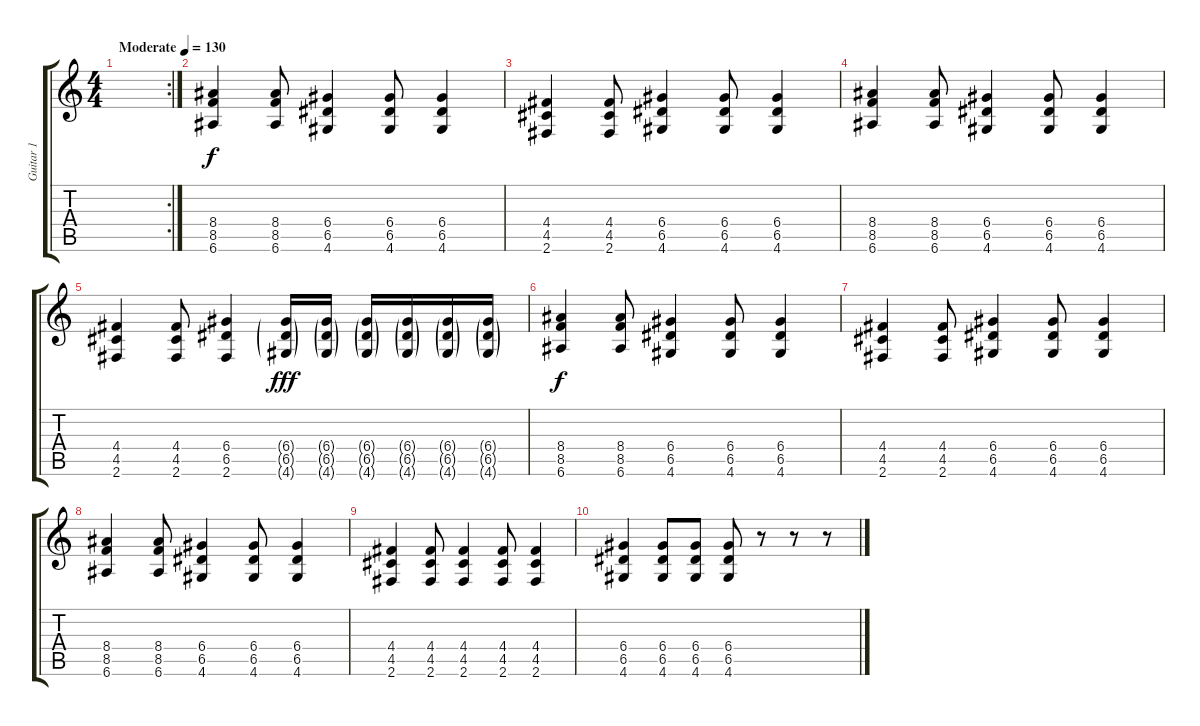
\track ("Guitar 1" "Guitar 1") {instrument distortionguitar}
\staff {score tabs}
\tuning (E4 B3 G3 D3 A2 E2) {hide}
\rc 2
\ts (4 4)
\tempo (130 "Moderate")
\clef g2
\ks c
|
(8.4 8.5 6.6).4 (8.4 8.5 6.6).8 (6.4 6.5 4.6).4 (6.4 6.5 4.6).8 (6.4 6.5 4.6).4 |
(4.4 4.5 2.6).4 (4.4 4.5 2.6).8 (6.4 6.5 4.6).4 (6.4 6.5 4.6).8 (6.4 6.5 4.6).4 |
(8.4 8.5 6.6).4 (8.4 8.5 6.6).8 (6.4 6.5 4.6).4 (6.4 6.5 4.6).8 (6.4 6.5 4.6).4 |
(4.4 4.5 2.6).4 (4.4 4.5 2.6).8 (6.4 6.5 2.6).4 (6.4{g} 6.5{g} 4.6{g}).16{dy fff} (6.4{g} 6.5{g} 4.6{g}).16 (6.4{g} 6.5{g} 4.6{g}).16 (6.4{g} 6.5{g} 4.6{g}).16 (6.4{g} 6.5{g} 4.6{g}).16 (6.4{g} 6.5{g} 4.6{g}).16 |
(8.4 8.5 6.6).4{dy f} (8.4 8.5 6.6).8 (6.4 6.5 4.6).4 (6.4 6.5 4.6).8 (6.4 6.5 4.6).4 |
(4.4 4.5 2.6).4 (4.4 4.5 2.6).8 (6.4 6.5 4.6).4 (6.4 6.5 4.6).8 (6.4 6.5 4.6).4 |
(8.4 8.5 6.6).4 (8.4 8.5 6.6).8 (6.4 6.5 4.6).4 (6.4 6.5 4.6).8 (6.4 6.5 4.6).4 |
(4.4 4.5 2.6).4 (4.4 4.5 2.6).8 (4.4 4.5 2.6).4 (4.4 4.5 2.6).8 (4.4 4.5 2.6).4 |
(6.4 6.5 4.6).4 (6.4 6.5 4.6).8 (6.4 6.5 4.6).8 (6.4 6.5 4.6).8 r.8 r.8 r.8
